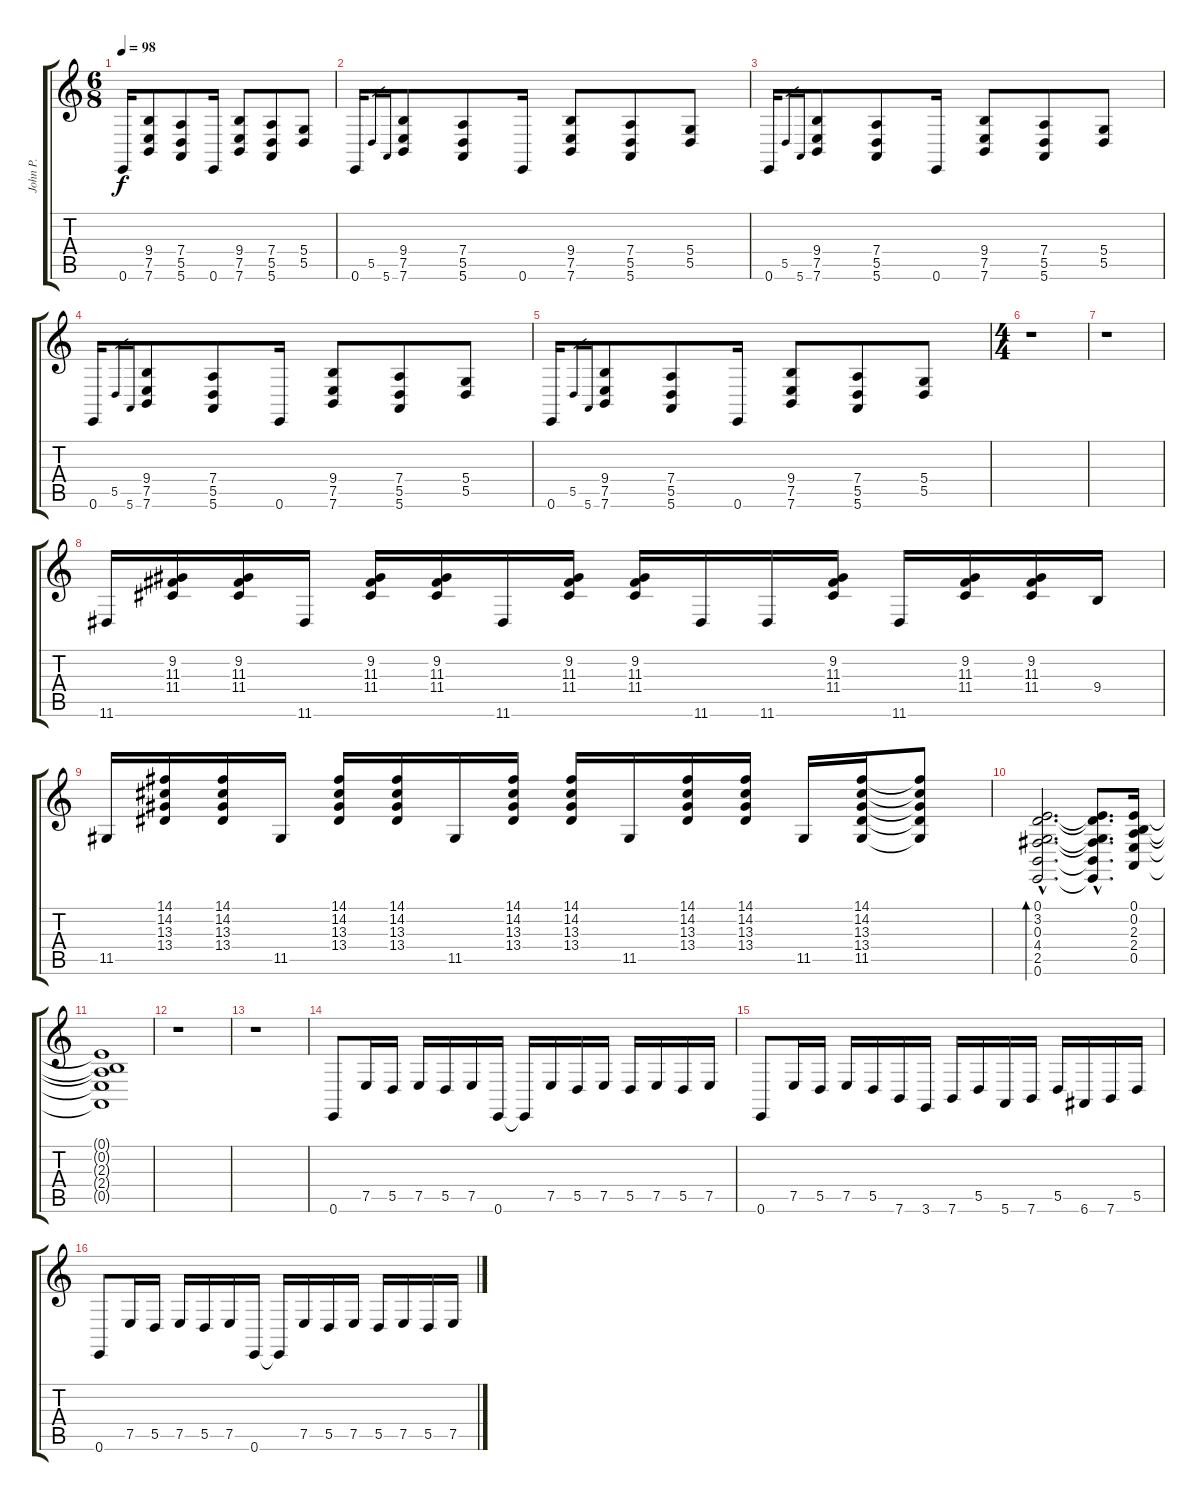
\track ("John P." "John P.") {instrument lead8bassandlead}
\staff {score tabs}
\tuning (E4 B3 G3 D3 A2 E2) {hide}
\ts (6 8)
\tempo 98
\clef g2
\ks c
0.6.16{dy f} (9.4 7.5 7.6).8 (7.4 5.5 5.6).8 0.6.16 (9.4 7.5 7.6).8 (7.4 5.5 5.6).8 (5.4 5.5).8 |
0.6.16 5.5.16{gr} 5.6.16{gr} (9.4 7.5 7.6).8 (7.4 5.5 5.6).8 0.6.16 (9.4 7.5 7.6).8 (7.4 5.5 5.6).8 (5.4 5.5).8 |
0.6.16 5.5.16{gr} 5.6.16{gr} (9.4 7.5 7.6).8 (7.4 5.5 5.6).8 0.6.16 (9.4 7.5 7.6).8 (7.4 5.5 5.6).8 (5.4 5.5).8 |
0.6.16 5.5.16{gr} 5.6.16{gr} (9.4 7.5 7.6).8 (7.4 5.5 5.6).8 0.6.16 (9.4 7.5 7.6).8 (7.4 5.5 5.6).8 (5.4 5.5).8 |
0.6.16 5.5.16{gr} 5.6.16{gr} (9.4 7.5 7.6).8 (7.4 5.5 5.6).8 0.6.16 (9.4 7.5 7.6).8 (7.4 5.5 5.6).8 (5.4 5.5).8 |
\ts (4 4)
r.1 |
r.1 |
11.6.16 (9.2 11.3 11.4).16 (9.2 11.3 11.4).16 11.6.16 (9.2 11.3 11.4).16 (9.2 11.3 11.4).16 11.6.16 (9.2 11.3 11.4).16 (9.2 11.3 11.4).16 11.6.16 11.6.16 (9.2 11.3 11.4).16 11.6.16 (9.2 11.3 11.4).16 (9.2 11.3 11.4).16 9.4.16 |
11.5.16 (14.1 14.2 13.3 13.4).16 (14.1 14.2 13.3 13.4).16 11.5.16 (14.1 14.2 13.3 13.4).16 (14.1 14.2 13.3 13.4).16 11.5.16 (14.1 14.2 13.3 13.4).16 (14.1 14.2 13.3 13.4).16 11.5.16 (14.1 14.2 13.3 13.4).16 (14.1 14.2 13.3 13.4).16 11.5.16 (14.1 14.2 13.3 13.4 11.5).16 (14.1{t} 14.2{t} 13.3{t} 13.4{t} 11.5{t}).8 |
(0.1{hac} 3.2{hac} 0.3{hac} 4.4{hac} 2.5{hac} 0.6{hac}).2{d bd 60 instrument acousticguitarsteel} (0.1{hac t} 3.2{hac t} 0.3{hac t} 4.4{hac t} 2.5{hac t} 0.6{hac t}).8{d} (0.1 0.2 2.3 2.4 0.5).16 |
(0.1{t} 0.2{t} 2.3{t} 2.4{t} 0.5{t}).1 |
r.1 |
r.1 |
0.6.8{instrument lead8bassandlead} 7.5.16 5.5.16 7.5.16 5.5.16 7.5.16 0.6.16 0.6{t}.16 7.5.16 5.5.16 7.5.16 5.5.16 7.5.16 5.5.16 7.5.16 |
0.6.8 7.5.16 5.5.16 7.5.16 5.5.16 7.6.16 3.6.16 7.6.16 5.5.16 5.6.16 7.6.16 5.5.16 6.6.16 7.6.16 5.5.16 |
0.6.8 7.5.16 5.5.16 7.5.16 5.5.16 7.5.16 0.6.16 0.6{t}.16 7.5.16 5.5.16 7.5.16 5.5.16 7.5.16 5.5.16 7.5.16
